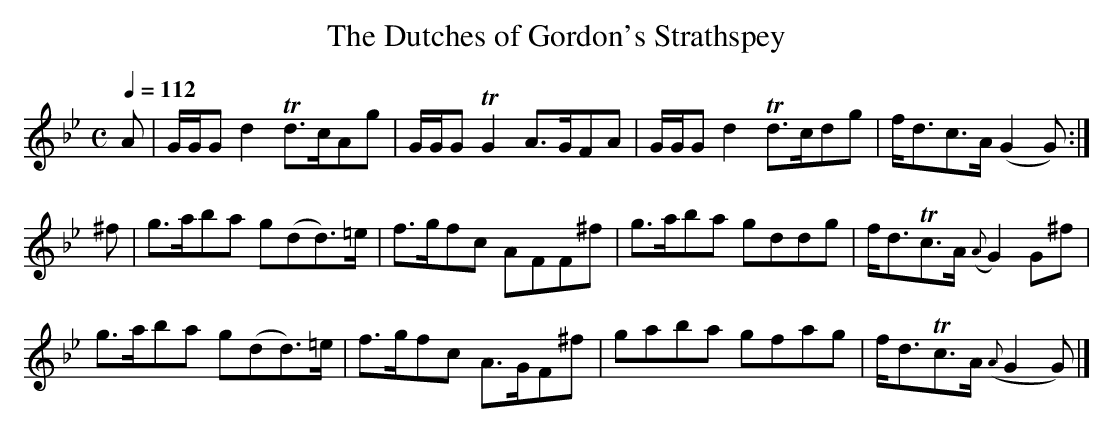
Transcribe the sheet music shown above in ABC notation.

X:1
T:The Dutches of Gordon's Strathspey
M:C
L:1/8
Q:1/4=112
K:G Minor
 A|G/G/G d2 Td>cAg   |G/G/G TG2 A>GFA |G/G/G d2 Td>cdg|f<dc>A     (G2G)  :|
^f|g>aba     g(dd>)=e|f>gfc     AFF^f |g>aba     gddg |f<dTc>A ({A}G2) G^f|
   g>aba     g(dd>)=e|f>gfc     A>GF^f|gaba      gfag |f<dTc>A ({A}G2  G)|]
